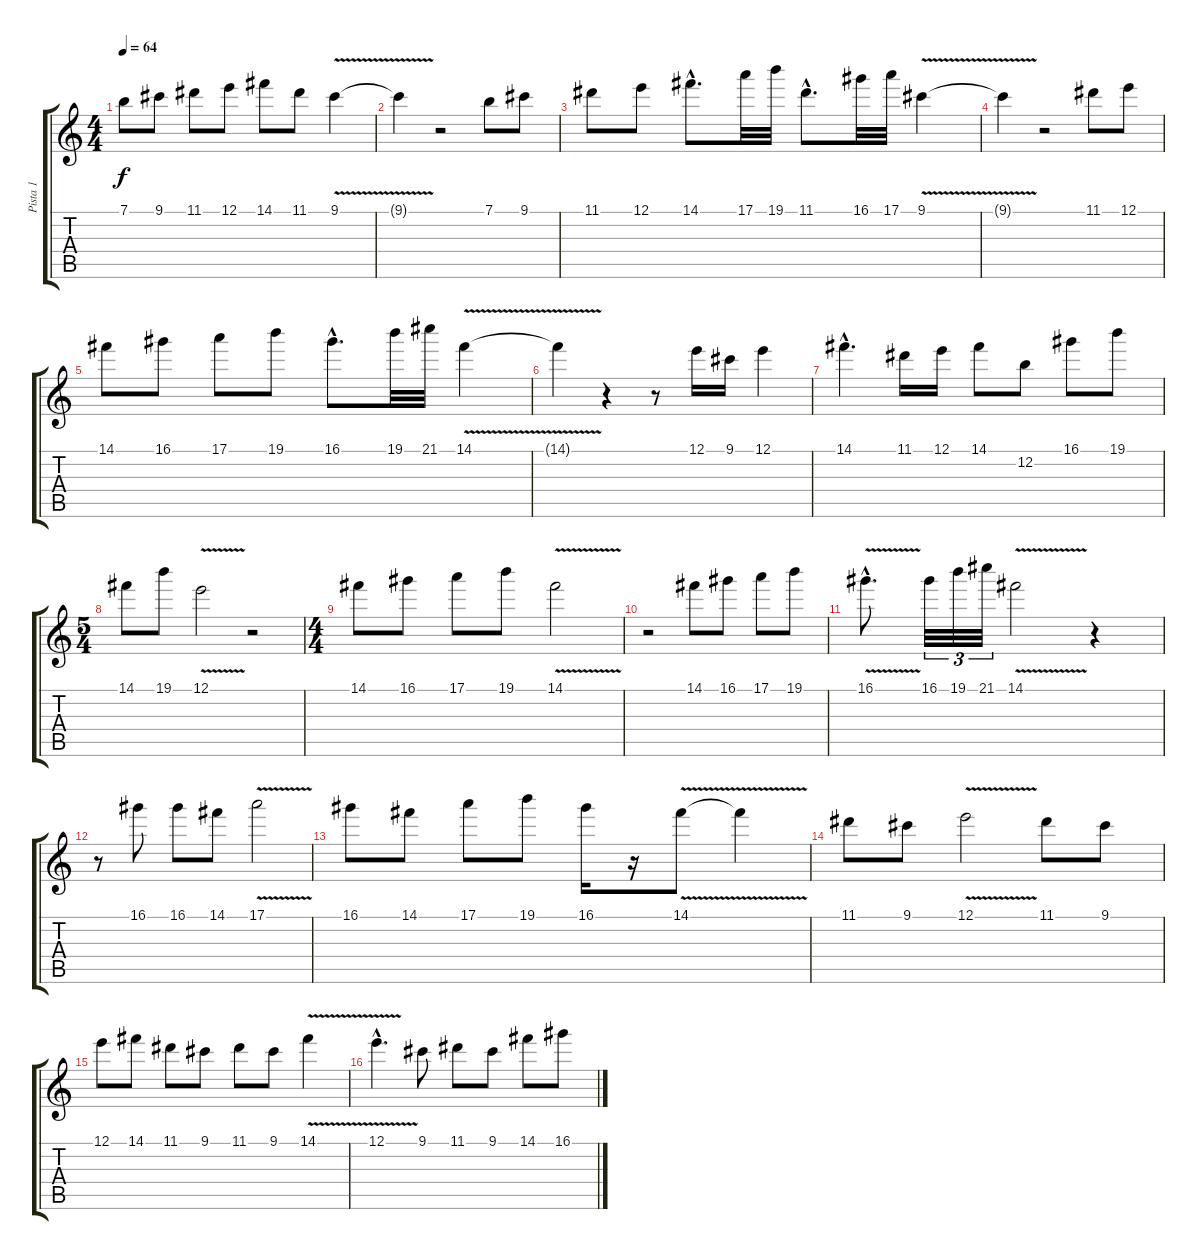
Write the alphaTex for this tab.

\track ("Pista 1" "Pista 1") {instrument overdrivenguitar}
\staff {score tabs}
\tuning (E4 B3 G3 D3 A2 E2) {hide}
\ts (4 4)
\tempo 64
\clef g2
\ks c
7.1.8{dy f instrument overdrivenguitar} 9.1.8 11.1.8 12.1.8 14.1.8 11.1.8 9.1{v}.4 |
9.1{t}.4 r.2 7.1.8 9.1.8 |
11.1.8 12.1.8 14.1{hac}.8{d} 17.1.32 19.1.32 11.1{hac}.8{d} 16.1.32 17.1.32 9.1{v}.4 |
9.1{t}.4 r.2 11.1.8 12.1.8 |
14.1.8 16.1.8 17.1.8 19.1.8 16.1{hac}.8{d} 19.1.32 21.1.32 14.1{v}.4 |
14.1{t}.4 r.4 r.8 12.1.16 9.1.16 12.1.4 |
14.1{hac}.4{d} 11.1.16 12.1.16 14.1.8 12.2.8 16.1.8 19.1.8 |
\ts (5 4)
14.1.8 19.1.8 12.1{v}.2 r.2 |
\ts (4 4)
14.1.8 16.1.8 17.1.8 19.1.8 14.1{v}.2 |
r.2 14.1.8 16.1.8 17.1.8 19.1.8 |
16.1{v hac}.8{d} 16.1.32{tu (3 2)} 19.1.32{tu (3 2)} 21.1.32{tu (3 2)} 14.1{v}.2 r.4 |
r.8 16.1.8 16.1.8 14.1.8 17.1{v}.2 |
16.1.8 14.1.8 17.1.8 19.1.8 16.1.16 r.16 14.1{v}.8 14.1{t}.4 |
11.1.8 9.1.8 12.1{v}.2 11.1.8 9.1.8 |
12.1.8 14.1.8 11.1.8 9.1.8 11.1.8 9.1.8 14.1{v}.4 |
12.1{v hac}.4{d} 9.1.8 11.1.8 9.1.8 14.1.8 16.1.8
